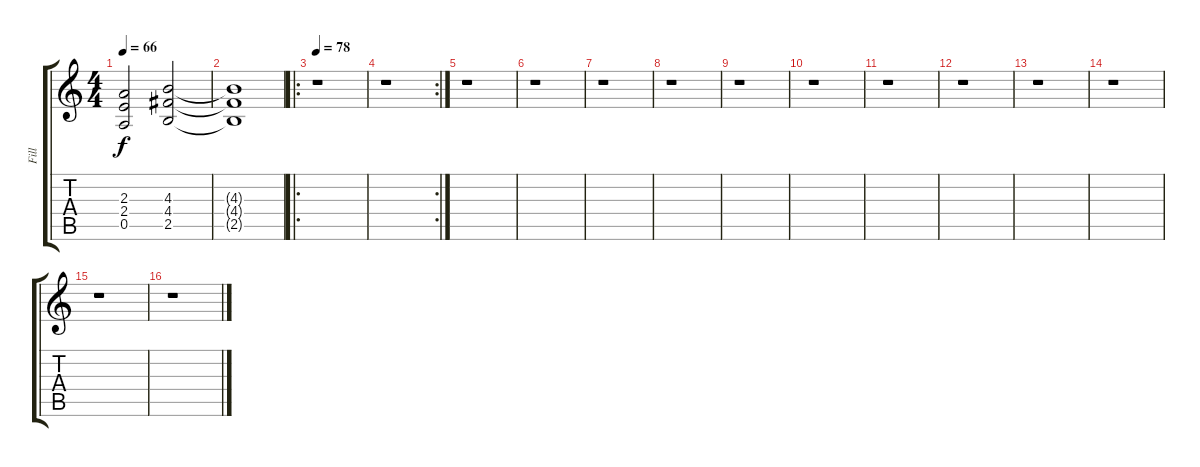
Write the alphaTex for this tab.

\track ("Fill" "Fill") {instrument overdrivenguitar}
\staff {score tabs}
\tuning (E4 B3 G3 D3 A2 E2) {hide}
\ts (4 4)
\tempo 66
\clef g2
\ks c
(2.3{t} 2.4{t} 0.5{t}).2{dy f} (4.3 4.4 2.5).2 |
(4.3{t} 4.4{t} 2.5{t}).1 |
\ro
\tempo 78
r.1{instrument distortionguitar} |
\rc 2
r.1 |
r.1 |
r.1 |
r.1 |
r.1 |
r.1 |
r.1 |
r.1 |
r.1 |
r.1 |
r.1 |
r.1 |
r.1
